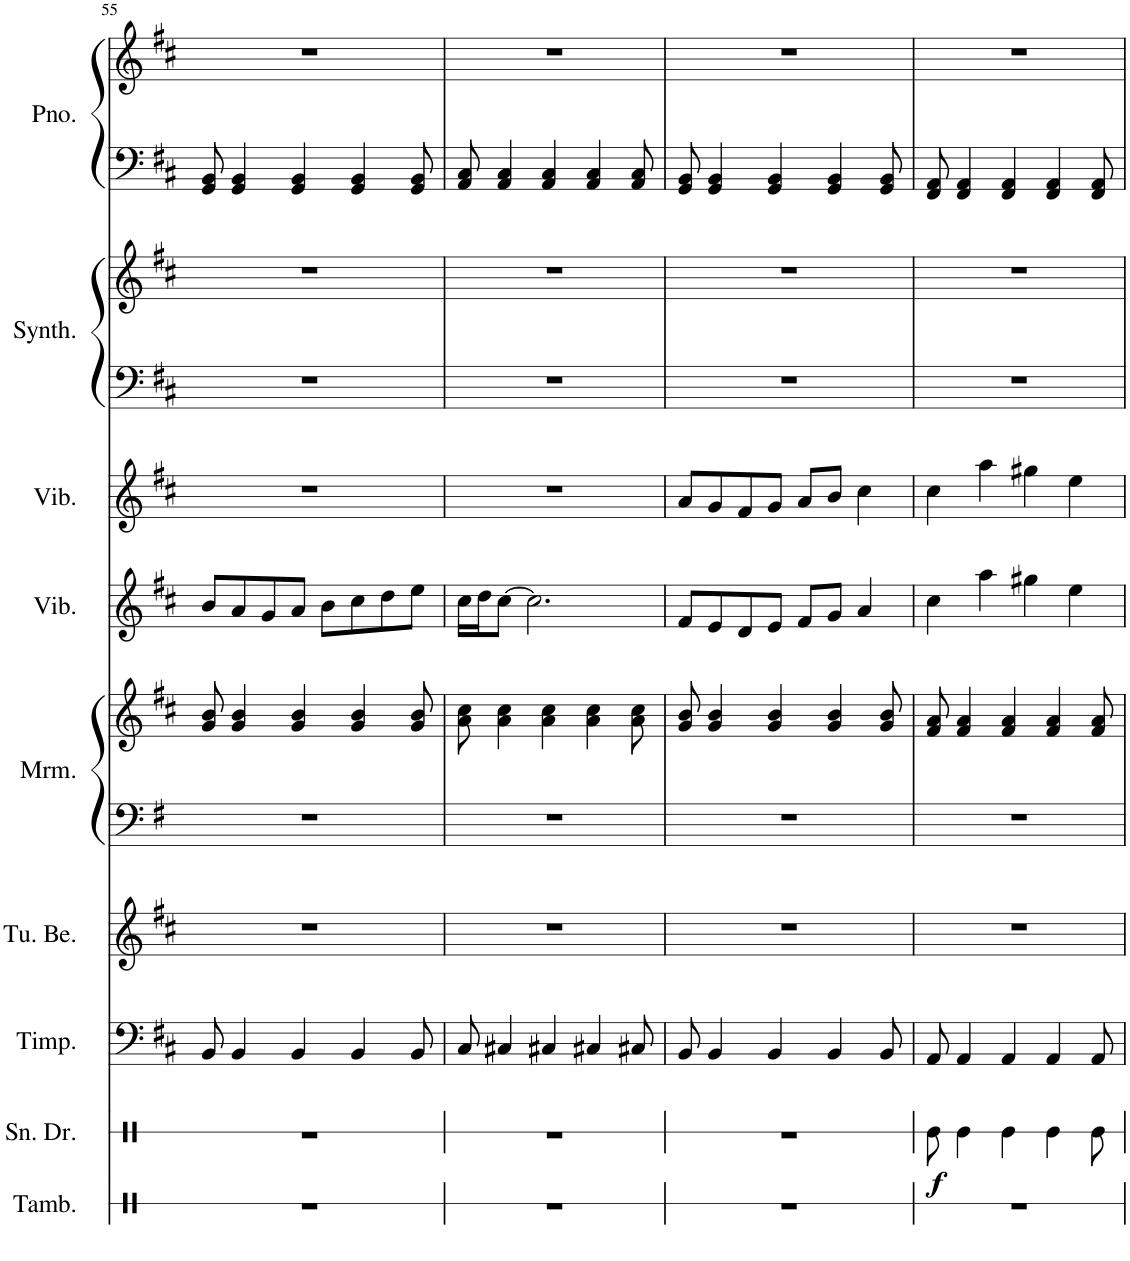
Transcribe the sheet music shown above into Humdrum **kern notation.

**kern	**kern	**dynam	**kern	**kern	**kern	**kern	**kern	**kern	**kern	**kern	**kern	**kern
*part9	*part8	*part8	*part7	*part6	*part5	*part5	*part4	*part3	*part2	*part2	*part1	*part1
*staff12	*staff11	*staff11	*staff10	*staff9	*staff8	*staff7	*staff6	*staff5	*staff4	*staff3	*staff2	*staff1
*I"Tambourine	*I"Snare Drum	*	*I"Timpani	*I"Tubular Bells	*I"Marimba	*	*I"Vibraphone	*I"Vibraphone	*I"Keyboard Synthesizer	*	*I"Piano	*
*I'Tamb.	*I'Sn. Dr.	*	*I'Timp.	*I'Tu. Be.	*I'Mrm.	*	*I'Vib.	*I'Vib.	*I'Synth.	*	*I'Pno.	*
!!LO:PB:g=z
*clefX	*clefX	*	*clefF4	*clefG2	*clefF4	*clefG2	*clefG2	*clefG2	*clefF4	*clefG2	*clefF4	*clefG2
*k[]	*k[]	*	*k[f#c#]	*k[f#c#]	*k[f#]	*k[f#c#]	*k[f#c#]	*k[f#c#]	*k[f#c#]	*k[f#c#]	*k[f#c#]	*k[f#c#]
*M4/4	*M4/4	*	*M4/4	*M4/4	*M4/4	*M4/4	*M4/4	*M4/4	*M4/4	*M4/4	*M4/4	*M4/4
=55	=55	=55	=55	=55	=55	=55	=55	=55	=55	=55	=55	=55
1r	1r	.	8BB/	1r	1r	8g/ 8b/	8b/L	1r	1r	1r	8GG/ 8BB/	1r
.	.	.	4BB/	.	.	4g/ 4b/	8a/	.	.	.	4GG/ 4BB/	.
.	.	.	.	.	.	.	8g/	.	.	.	.	.
.	.	.	4BB/	.	.	4g/ 4b/	8a/J	.	.	.	4GG/ 4BB/	.
.	.	.	.	.	.	.	8b\L	.	.	.	.	.
.	.	.	4BB/	.	.	4g/ 4b/	8cc#\	.	.	.	4GG/ 4BB/	.
.	.	.	.	.	.	.	8dd\	.	.	.	.	.
.	.	.	8BB/	.	.	8g/ 8b/	8ee\J	.	.	.	8GG/ 8BB/	.
=56	=56	=56	=56	=56	=56	=56	=56	=56	=56	=56	=56	=56
1r	1r	.	8C#/	1r	1r	8a\ 8cc#\	16cc#\LL	1r	1r	1r	8AA/ 8C#/	1r
.	.	.	.	.	.	.	16dd\J	.	.	.	.	.
.	.	.	4C#X/	.	.	4a\ 4cc#\	[8cc#\J	.	.	.	4AA/ 4C#/	.
.	.	.	.	.	.	.	2.cc#\]	.	.	.	.	.
.	.	.	4C#X/	.	.	4a\ 4cc#\	.	.	.	.	4AA/ 4C#/	.
.	.	.	4C#X/	.	.	4a\ 4cc#\	.	.	.	.	4AA/ 4C#/	.
.	.	.	8C#X/	.	.	8a\ 8cc#\	.	.	.	.	8AA/ 8C#/	.
=57	=57	=57	=57	=57	=57	=57	=57	=57	=57	=57	=57	=57
1r	1r	.	8BB/	1r	1r	8g/ 8b/	8f#/L	8a/L	1r	1r	8GG/ 8BB/	1r
.	.	.	4BB/	.	.	4g/ 4b/	8e/	8g/	.	.	4GG/ 4BB/	.
.	.	.	.	.	.	.	8d/	8f#/	.	.	.	.
.	.	.	4BB/	.	.	4g/ 4b/	8e/J	8g/J	.	.	4GG/ 4BB/	.
.	.	.	.	.	.	.	8f#/L	8a/L	.	.	.	.
.	.	.	4BB/	.	.	4g/ 4b/	8g/J	8b/J	.	.	4GG/ 4BB/	.
.	.	.	.	.	.	.	4a/	4cc#\	.	.	.	.
.	.	.	8BB/	.	.	8g/ 8b/	.	.	.	.	8GG/ 8BB/	.
=58	=58	=58	=58	=58	=58	=58	=58	=58	=58	=58	=58	=58
!	!	!LO:DY:b	!	!	!	!	!	!	!	!	!	!
1r	8Re\	f	8AA/	1r	1r	8f#/ 8a/	4cc#\	4cc#\	1r	1r	8FF#/ 8AA/	1r
.	4Re\	.	4AA/	.	.	4f#/ 4a/	.	.	.	.	4FF#/ 4AA/	.
.	.	.	.	.	.	.	4aa\	4aa\	.	.	.	.
.	4Re\	.	4AA/	.	.	4f#/ 4a/	.	.	.	.	4FF#/ 4AA/	.
.	.	.	.	.	.	.	4gg#X\	4gg#X\	.	.	.	.
.	4Re\	.	4AA/	.	.	4f#/ 4a/	.	.	.	.	4FF#/ 4AA/	.
.	.	.	.	.	.	.	4ee\	4ee\	.	.	.	.
.	8Re\	.	8AA/	.	.	8f#/ 8a/	.	.	.	.	8FF#/ 8AA/	.
=	=	=	=	=	=	=	=	=	=	=	=	=
*-	*-	*-	*-	*-	*-	*-	*-	*-	*-	*-	*-	*-
